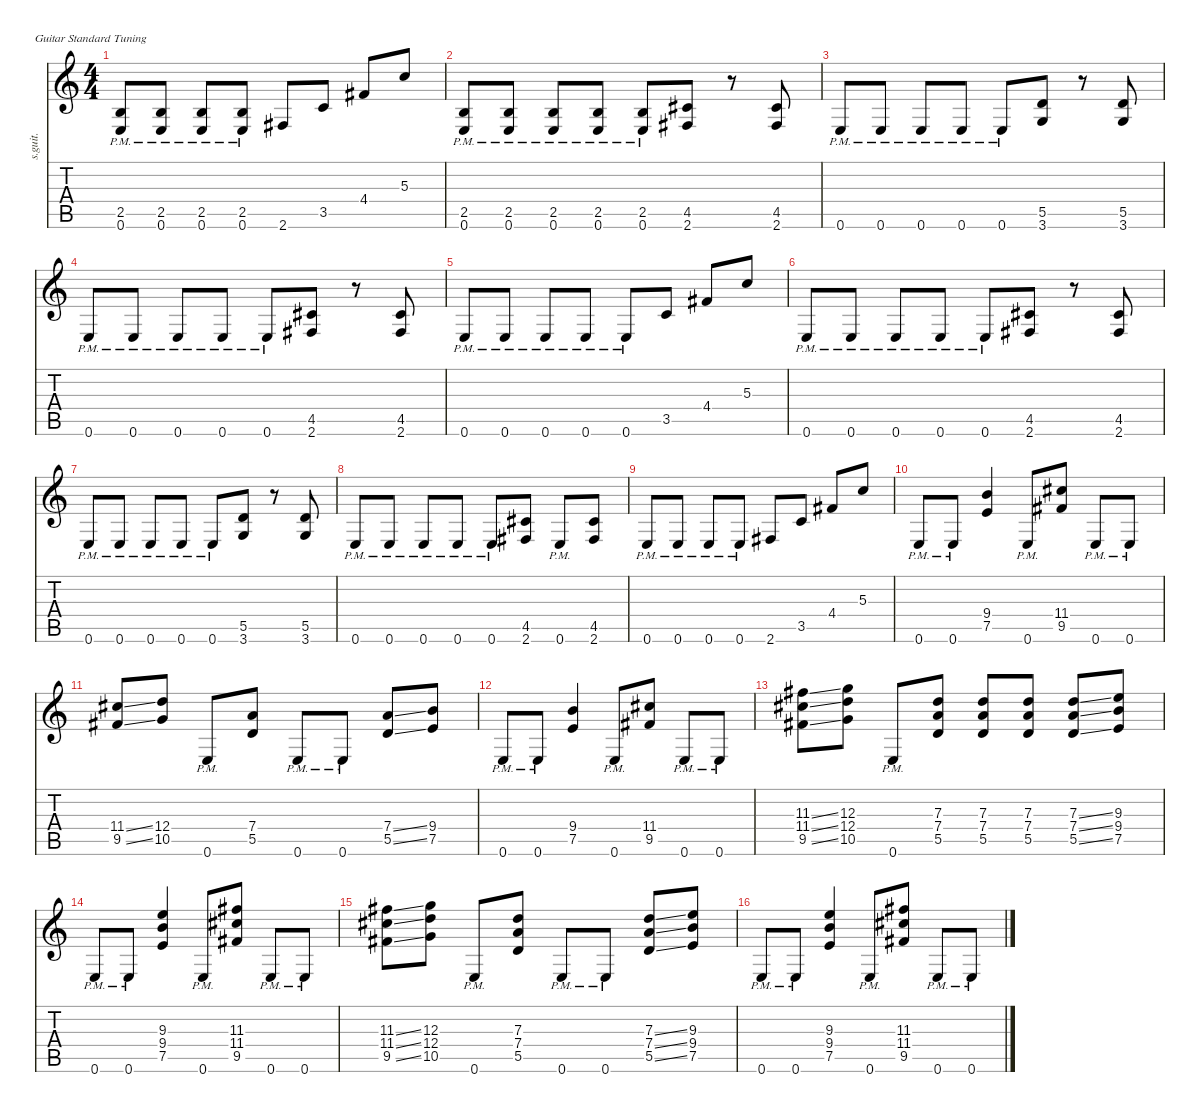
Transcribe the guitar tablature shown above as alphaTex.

\defaultSystemsLayout 4
\hideDynamics
\bracketExtendMode nobrackets
\track ("" "s.guit.") {instrument distortionguitar}
\staff {score tabs}
\tuning (E4 B3 G3 D3 A2 E2)
\ts (4 4)
\tempo (128 hide)
\clef g2
\ks c
(2.5{pm} 0.6{pm}).8{dy f} (2.5{pm} 0.6{pm}).8 (2.5{pm} 0.6{pm}).8 (2.5{pm} 0.6{pm}).8 2.6{acc #}.8 3.5.8 4.4{acc #}.8 5.3.8 |
(2.5{pm} 0.6{pm}).8 (2.5{pm} 0.6{pm}).8 (2.5{pm} 0.6{pm}).8 (2.5{pm} 0.6{pm}).8 (2.5{pm} 0.6{pm}).8 (4.5{acc #} 2.6{acc #}).8 r.8 (4.5{acc #} 2.6{acc #}).8 |
0.6{pm}.8 0.6{pm}.8 0.6{pm}.8 0.6{pm}.8 0.6{pm}.8 (5.5 3.6).8 r.8 (5.5 3.6).8 |
0.6{pm}.8 0.6{pm}.8 0.6{pm}.8 0.6{pm}.8 0.6{pm}.8 (4.5{acc #} 2.6{acc #}).8 r.8 (4.5{acc #} 2.6{acc #}).8 |
0.6{pm}.8 0.6{pm}.8 0.6{pm}.8 0.6{pm}.8 0.6{pm}.8 3.5.8 4.4{acc #}.8 5.3.8 |
0.6{pm}.8 0.6{pm}.8 0.6{pm}.8 0.6{pm}.8 0.6{pm}.8 (4.5{acc #} 2.6{acc #}).8 r.8 (4.5{acc #} 2.6{acc #}).8 |
0.6{pm}.8 0.6{pm}.8 0.6{pm}.8 0.6{pm}.8 0.6{pm}.8 (5.5 3.6).8 r.8 (5.5 3.6).8 |
0.6{pm}.8 0.6{pm}.8 0.6{pm}.8 0.6{pm}.8 0.6{pm}.8 (4.5{acc #} 2.6{acc #}).8 0.6{pm}.8 (4.5{acc #} 2.6{acc #}).8 |
0.6{pm}.8 0.6{pm}.8 0.6{pm}.8 0.6{pm}.8 2.6{acc #}.8 3.5.8 4.4{acc #}.8 5.3.8 |
0.6{pm}.8 0.6{pm}.8 (9.4 7.5).4 0.6{pm}.8 (11.4{acc #} 9.5{acc #}).8 0.6{pm}.8 0.6{pm}.8 |
(11.4{ss acc #} 9.5{ss acc #}).8 (12.4 10.5).8 0.6{pm}.8 (7.4 5.5).8 0.6{pm}.8 0.6{pm}.8 (7.4{ss} 5.5{ss}).8 (9.4 7.5).8 |
0.6{pm}.8 0.6{pm}.8 (9.4 7.5).4 0.6{pm}.8 (11.4{acc #} 9.5{acc #}).8 0.6{pm}.8 0.6{pm}.8 |
(11.3{ss acc #} 11.4{ss acc #} 9.5{ss acc #}).8 (12.3 12.4 10.5).8 0.6{pm}.8 (7.3 7.4 5.5).8 (7.3 7.4 5.5).8 (7.3 7.4 5.5).8 (7.3{ss} 7.4{ss} 5.5{ss}).8 (9.3 9.4 7.5).8 |
0.6{pm}.8 0.6{pm}.8 (9.3 9.4 7.5).4 0.6{pm}.8 (11.3{acc #} 11.4{acc #} 9.5{acc #}).8 0.6{pm}.8 0.6{pm}.8 |
(11.3{ss acc #} 11.4{ss acc #} 9.5{ss acc #}).8 (12.3 12.4 10.5).8 0.6{pm}.8 (7.3 7.4 5.5).8 0.6{pm}.8 0.6{pm}.8 (7.3{ss} 7.4{ss} 5.5{ss}).8 (9.3 9.4 7.5).8 |
0.6{pm}.8 0.6{pm}.8 (9.3 9.4 7.5).4 0.6{pm}.8 (11.3{acc #} 11.4{acc #} 9.5{acc #}).8 0.6{pm}.8 0.6{pm}.8
